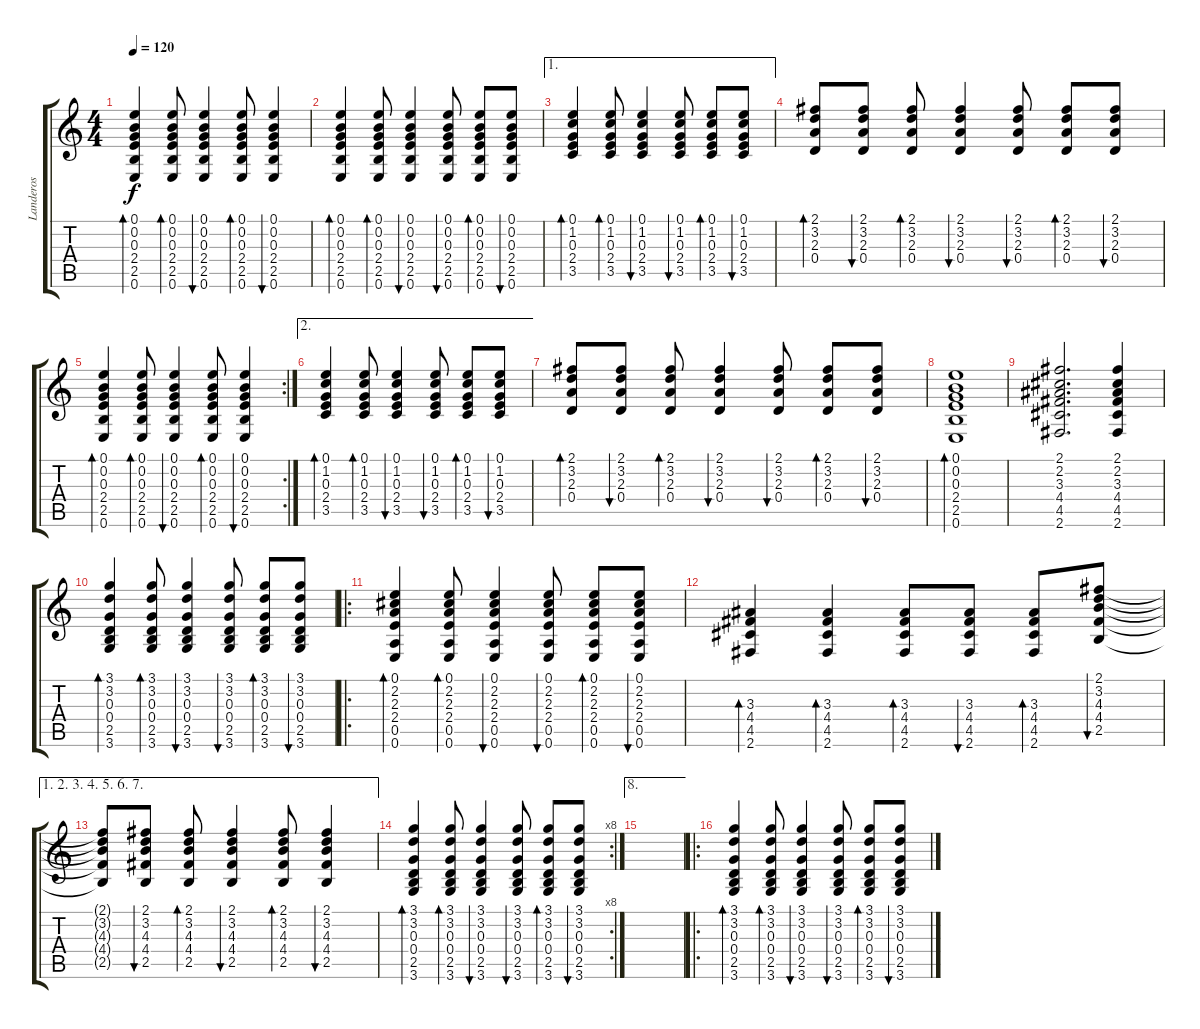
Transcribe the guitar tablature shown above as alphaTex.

\track ("Landeros" "Landeros") {instrument acousticguitarsteel}
\staff {score tabs}
\tuning (E4 B3 G3 D3 A2 E2) {hide}
\ts (4 4)
\tempo 120
\clef g2
\ks c
(0.1 0.2 0.3 2.4 2.5 0.6).4{bd 60 dy f} (0.1 0.2 0.3 2.4 2.5 0.6).8{bd 60} (0.1 0.2 0.3 2.4 2.5 0.6).4{bu 60} (0.1 0.2 0.3 2.4 2.5 0.6).8{bd 60} (0.1 0.2 0.3 2.4 2.5 0.6).4{bu 60} |
(0.1 0.2 0.3 2.4 2.5 0.6).4{bd 60} (0.1 0.2 0.3 2.4 2.5 0.6).8{bd 60} (0.1 0.2 0.3 2.4 2.5 0.6).4{bu 60} (0.1 0.2 0.3 2.4 2.5 0.6).8{bu 60} (0.1 0.2 0.3 2.4 2.5 0.6).8{bd 60} (0.1 0.2 0.3 2.4 2.5 0.6).8{bu 60} |
\ae 1
(0.1 1.2 0.3 2.4 3.5).4{bd 60} (0.1 1.2 0.3 2.4 3.5).8{bd 60} (0.1 1.2 0.3 2.4 3.5).4{bu 60} (0.1 1.2 0.3 2.4 3.5).8{bu 60} (0.1 1.2 0.3 2.4 3.5).8{bd 60} (0.1 1.2 0.3 2.4 3.5).8{bu 60} |
(2.1 3.2 2.3 0.4).8{bd 60} (2.1 3.2 2.3 0.4).8{bu 60} (2.1 3.2 2.3 0.4).8{bd 60} (2.1 3.2 2.3 0.4).4{bu 60} (2.1 3.2 2.3 0.4).8{bu 60} (2.1 3.2 2.3 0.4).8{bd 60} (2.1 3.2 2.3 0.4).8{bu 60} |
\rc 2
(0.1 0.2 0.3 2.4 2.5 0.6).4{bd 60} (0.1 0.2 0.3 2.4 2.5 0.6).8{bd 60} (0.1 0.2 0.3 2.4 2.5 0.6).4{bu 60} (0.1 0.2 0.3 2.4 2.5 0.6).8{bd 60} (0.1 0.2 0.3 2.4 2.5 0.6).4{bu 60} |
\ae 2
(0.1 1.2 0.3 2.4 3.5).4{bd 60} (0.1 1.2 0.3 2.4 3.5).8{bd 60} (0.1 1.2 0.3 2.4 3.5).4{bu 60} (0.1 1.2 0.3 2.4 3.5).8{bu 60} (0.1 1.2 0.3 2.4 3.5).8{bd 60} (0.1 1.2 0.3 2.4 3.5).8{bu 60} |
(2.1 3.2 2.3 0.4).8{bd 60} (2.1 3.2 2.3 0.4).8{bu 60} (2.1 3.2 2.3 0.4).8{bd 60} (2.1 3.2 2.3 0.4).4{bu 60} (2.1 3.2 2.3 0.4).8{bu 60} (2.1 3.2 2.3 0.4).8{bd 60} (2.1 3.2 2.3 0.4).8{bu 60} |
(0.1 0.2 0.3 2.4 2.5 0.6).1{bd 60} |
(2.1 2.2 3.3 4.4 4.5 2.6).2{d} (2.1 2.2 3.3 4.4 4.5 2.6).4 |
(3.1 3.2 0.3 0.4 2.5 3.6).4{bd 60} (3.1 3.2 0.3 0.4 2.5 3.6).8{bd 60} (3.1 3.2 0.3 0.4 2.5 3.6).4{bu 60} (3.1 3.2 0.3 0.4 2.5 3.6).8{bu 60} (3.1 3.2 0.3 0.4 2.5 3.6).8{bd 60} (3.1 3.2 0.3 0.4 2.5 3.6).8{bu 60} |
\ro
(0.1 2.2 2.3 2.4 0.5 0.6).4{bd 60} (0.1 2.2 2.3 2.4 0.5 0.6).8{bd 60} (0.1 2.2 2.3 2.4 0.5 0.6).4{bu 60} (0.1 2.2 2.3 2.4 0.5 0.6).8{bu 60} (0.1 2.2 2.3 2.4 0.5 0.6).8{bd 60} (0.1 2.2 2.3 2.4 0.5 0.6).8{bu 60} |
(3.3 4.4 4.5 2.6).4{bd 60} (3.3 4.4 4.5 2.6).4{bd 60} (3.3 4.4 4.5 2.6).8{bd 60} (3.3 4.4 4.5 2.6).8{bu 60} (3.3 4.4 4.5 2.6).8{bd 60} (2.1 3.2 4.3 4.4 2.5).8{bu 60} |
\ae (1 2 3 4 5 6 7)
(2.1{t} 3.2{t} 4.3{t} 4.4{t} 2.5{t}).8 (2.1 3.2 4.3 4.4 2.5).8{bu 60} (2.1 3.2 4.3 4.4 2.5).8{bd 60} (2.1 3.2 4.3 4.4 2.5).4{bu 60} (2.1 3.2 4.3 4.4 2.5).8{bd 60} (2.1 3.2 4.3 4.4 2.5).4{bu 60} |
\rc 8
(3.1 3.2 0.3 0.4 2.5 3.6).4{bd 60} (3.1 3.2 0.3 0.4 2.5 3.6).8{bd 60} (3.1 3.2 0.3 0.4 2.5 3.6).4{bu 60} (3.1 3.2 0.3 0.4 2.5 3.6).8{bu 60} (3.1 3.2 0.3 0.4 2.5 3.6).8{bd 60} (3.1 3.2 0.3 0.4 2.5 3.6).8{bu 60} |
\ae 8
|
\ro
(3.1 3.2 0.3 0.4 2.5 3.6).4{bd 60} (3.1 3.2 0.3 0.4 2.5 3.6).8{bd 60} (3.1 3.2 0.3 0.4 2.5 3.6).4{bu 60} (3.1 3.2 0.3 0.4 2.5 3.6).8{bu 60} (3.1 3.2 0.3 0.4 2.5 3.6).8{bd 60} (3.1 3.2 0.3 0.4 2.5 3.6).8{bu 60}
